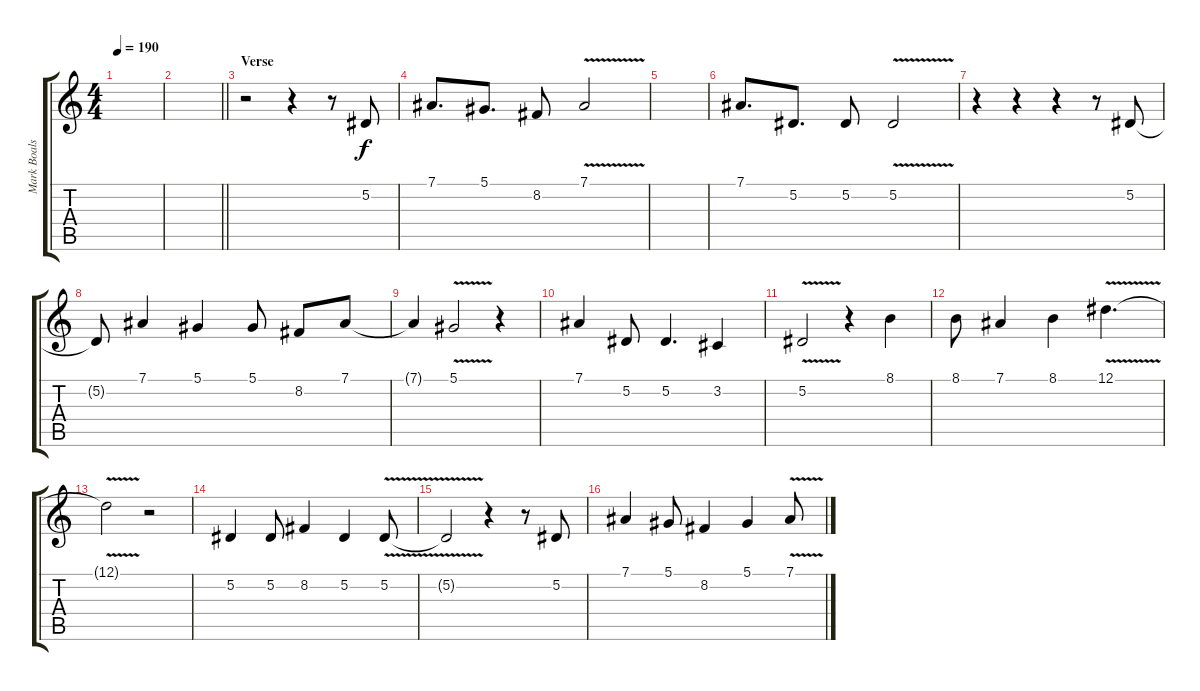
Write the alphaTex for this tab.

\track ("Mark Boals" "Mark Boals") {instrument lead2sawtooth}
\staff {score tabs}
\tuning (Eb4 Bb3 Gb3 Db3 Ab2 Eb2) {hide}
\ts (4 4)
\tempo 190
\clef g2
\ks c
|
\barLineRight lightlight
|
\section ("" "Verse")
r.2 r.4 r.8 5.2.8 |
7.1.8{d} 5.1.8{d} 8.2.8 7.1{v}.2 |
|
7.1.8{d} 5.2.8{d} 5.2.8 5.2{v}.2 |
r.4 r.4 r.4 r.8 5.2.8 |
5.2{t}.8 7.1.4 5.1.4 5.1.8 8.2.8 7.1.8 |
7.1{t}.4 5.1{v}.2 r.4 |
7.1.4 5.2.8 5.2.4{d} 3.2.4 |
5.2{v}.2 r.4 8.1.4 |
8.1.8 7.1.4 8.1.4 12.1{v}.4{d} |
12.1{t}.2 r.2 |
5.2.4 5.2.8 8.2.4 5.2.4 5.2{v}.8 |
5.2{t}.2 r.4 r.8 5.2.8 |
7.1.4 5.1.8 8.2.4 5.1.4 7.1{v}.8
